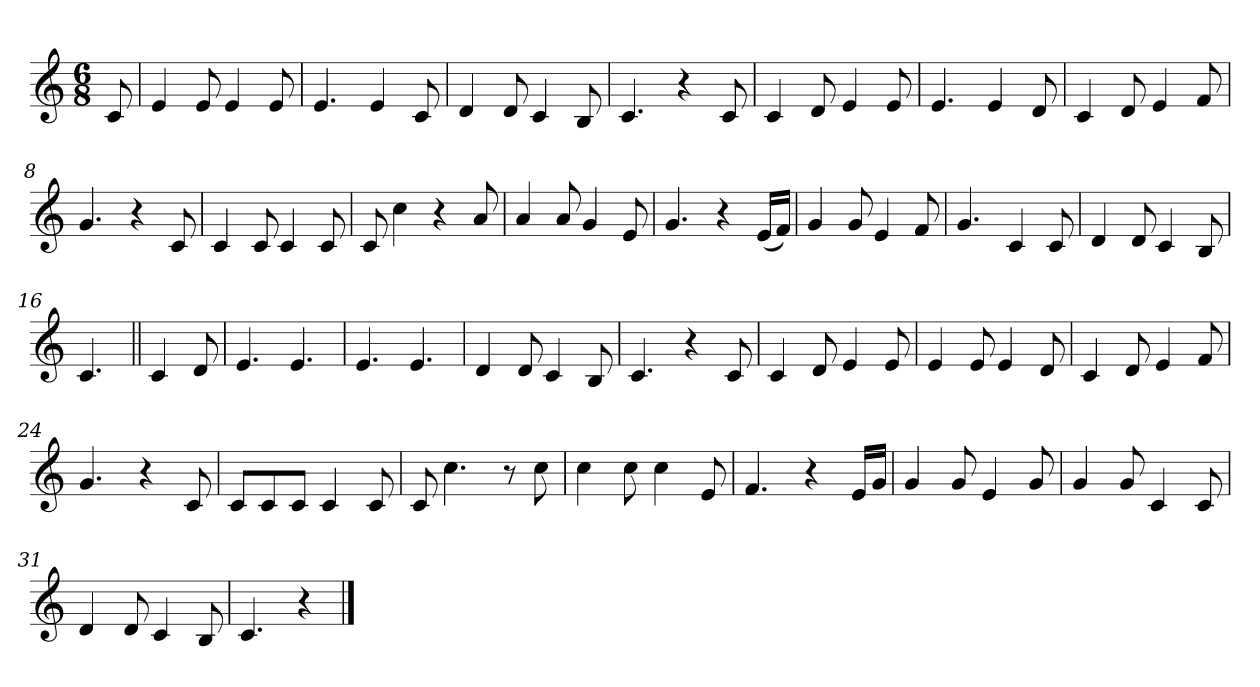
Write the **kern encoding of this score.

**kern
*part1
*staff1
*clefG2
*k[]
*C:
*M6/8
*MM120
=
8c
=1
4e
8e
4e
8e
=2
4.e
4e
8c
=3
4d
8d
4c
8B
=4
4.c
4r
8c
=5
4c
8d
4e
8e
=6
4.e
4e
8d
=7
4c
8d
4e
8f
=8
4.g
4r
8c
=9
4c
8c
4c
8c
=10
8c
4cc
4r
8a
=11
4a
8a
4g
8e
=12
4.g
4r
(16e/LL
16f/JJ)
=13
4g
8g
4e
8f
=14
4.g
4c
8c
=15
4d
8d
4c
8B
=16
4.c
=||
4c
8d
=17
4.e
4.e
=18
4.e
4.e
=19
4d
8d
4c
8B
=20
4.c
4r
8c
=21
4c
8d
4e
8e
=22
4e
8e
4e
8d
=23
4c
8d
4e
8f
=24
4.g
4r
8c
=25
8c/L
8c/
8c/J
4c
8c
=26
8c
4.cc
8r
8cc
=27
4cc
8cc
4cc
8e
=28
4.f
4r
16e/LL
16g/JJ
=29
4g
8g
4e
8g
=30
4g
8g
4c
8c
=31
4d
8d
4c
8B
=32
4.c
4r
==
*-
